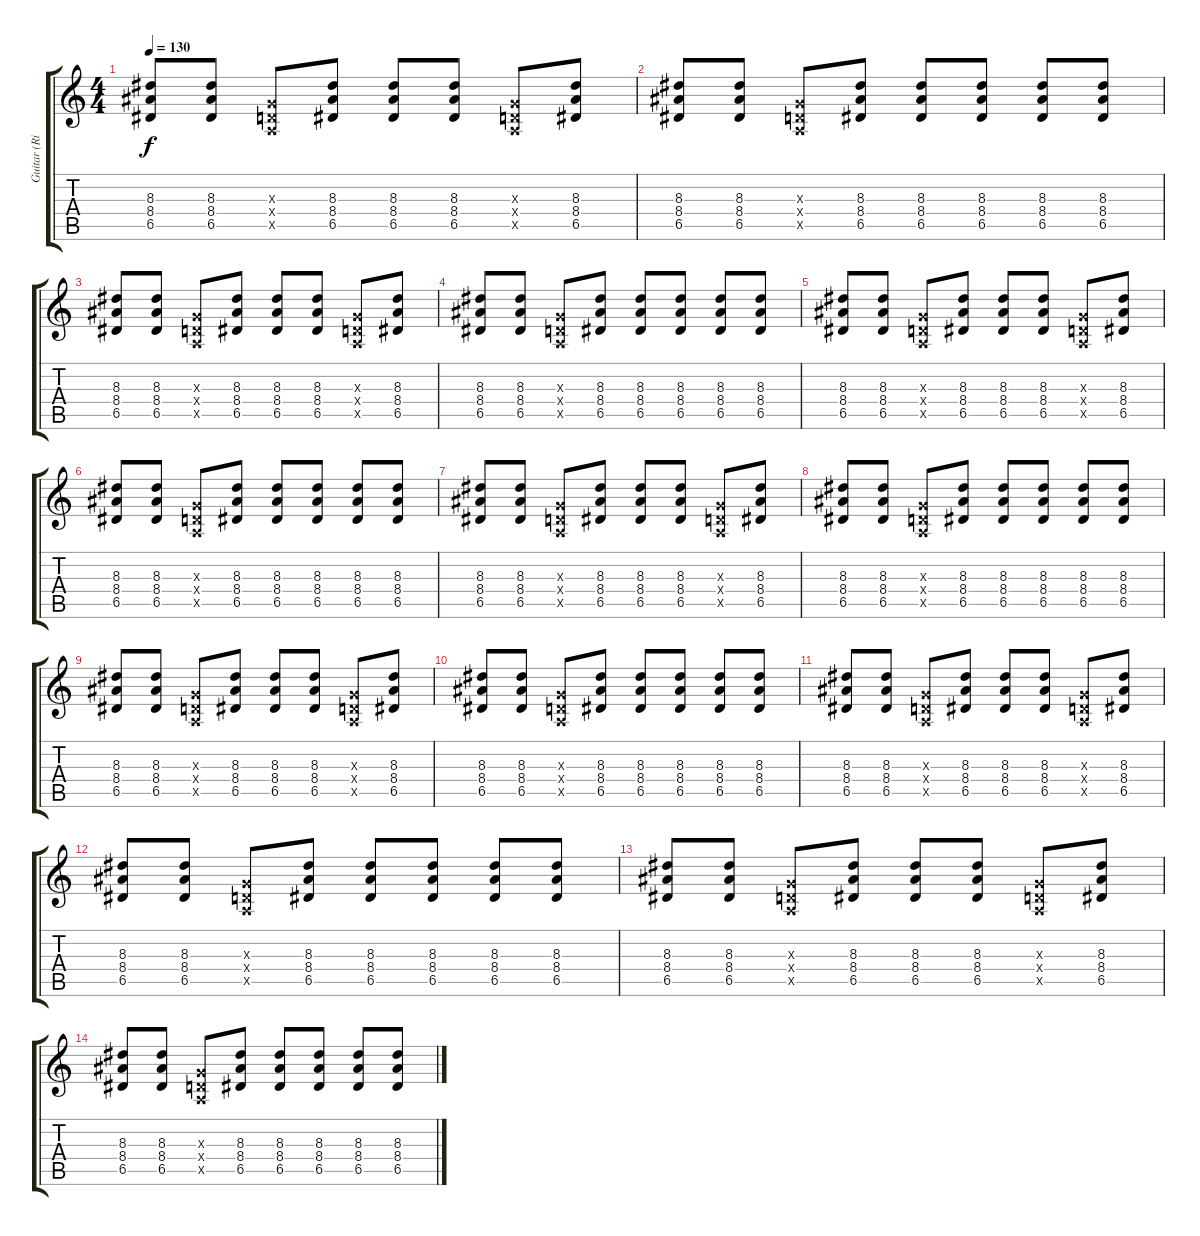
\track ("Guitar (Right)" "Guitar (Ri") {instrument overdrivenguitar}
\staff {score tabs}
\tuning (E4 B3 G3 D3 A2 E2) {hide}
\ts (4 4)
\tempo 130
\clef g2
\ks c
(8.3 8.4 6.5).8{dy f} (8.3 8.4 6.5).8 (0.3{x} 0.4{x} 0.5{x}).8 (8.3 8.4 6.5).8 (8.3 8.4 6.5).8 (8.3 8.4 6.5).8 (0.3{x} 0.4{x} 0.5{x}).8 (8.3 8.4 6.5).8 |
(8.3 8.4 6.5).8 (8.3 8.4 6.5).8 (0.3{x} 0.4{x} 0.5{x}).8 (8.3 8.4 6.5).8 (8.3 8.4 6.5).8 (8.3 8.4 6.5).8 (8.3 8.4 6.5).8 (8.3 8.4 6.5).8 |
(8.3 8.4 6.5).8 (8.3 8.4 6.5).8 (0.3{x} 0.4{x} 0.5{x}).8 (8.3 8.4 6.5).8 (8.3 8.4 6.5).8 (8.3 8.4 6.5).8 (0.3{x} 0.4{x} 0.5{x}).8 (8.3 8.4 6.5).8 |
(8.3 8.4 6.5).8 (8.3 8.4 6.5).8 (0.3{x} 0.4{x} 0.5{x}).8 (8.3 8.4 6.5).8 (8.3 8.4 6.5).8 (8.3 8.4 6.5).8 (8.3 8.4 6.5).8 (8.3 8.4 6.5).8 |
(8.3 8.4 6.5).8 (8.3 8.4 6.5).8 (0.3{x} 0.4{x} 0.5{x}).8 (8.3 8.4 6.5).8 (8.3 8.4 6.5).8 (8.3 8.4 6.5).8 (0.3{x} 0.4{x} 0.5{x}).8 (8.3 8.4 6.5).8 |
(8.3 8.4 6.5).8 (8.3 8.4 6.5).8 (0.3{x} 0.4{x} 0.5{x}).8 (8.3 8.4 6.5).8 (8.3 8.4 6.5).8 (8.3 8.4 6.5).8 (8.3 8.4 6.5).8 (8.3 8.4 6.5).8 |
(8.3 8.4 6.5).8 (8.3 8.4 6.5).8 (0.3{x} 0.4{x} 0.5{x}).8 (8.3 8.4 6.5).8 (8.3 8.4 6.5).8 (8.3 8.4 6.5).8 (0.3{x} 0.4{x} 0.5{x}).8 (8.3 8.4 6.5).8 |
(8.3 8.4 6.5).8 (8.3 8.4 6.5).8 (0.3{x} 0.4{x} 0.5{x}).8 (8.3 8.4 6.5).8 (8.3 8.4 6.5).8 (8.3 8.4 6.5).8 (8.3 8.4 6.5).8 (8.3 8.4 6.5).8 |
(8.3 8.4 6.5).8 (8.3 8.4 6.5).8 (0.3{x} 0.4{x} 0.5{x}).8 (8.3 8.4 6.5).8 (8.3 8.4 6.5).8 (8.3 8.4 6.5).8 (0.3{x} 0.4{x} 0.5{x}).8 (8.3 8.4 6.5).8 |
(8.3 8.4 6.5).8 (8.3 8.4 6.5).8 (0.3{x} 0.4{x} 0.5{x}).8 (8.3 8.4 6.5).8 (8.3 8.4 6.5).8 (8.3 8.4 6.5).8 (8.3 8.4 6.5).8 (8.3 8.4 6.5).8 |
(8.3 8.4 6.5).8 (8.3 8.4 6.5).8 (0.3{x} 0.4{x} 0.5{x}).8 (8.3 8.4 6.5).8 (8.3 8.4 6.5).8 (8.3 8.4 6.5).8 (0.3{x} 0.4{x} 0.5{x}).8 (8.3 8.4 6.5).8 |
(8.3 8.4 6.5).8 (8.3 8.4 6.5).8 (0.3{x} 0.4{x} 0.5{x}).8 (8.3 8.4 6.5).8 (8.3 8.4 6.5).8 (8.3 8.4 6.5).8 (8.3 8.4 6.5).8 (8.3 8.4 6.5).8 |
(8.3 8.4 6.5).8 (8.3 8.4 6.5).8 (0.3{x} 0.4{x} 0.5{x}).8 (8.3 8.4 6.5).8 (8.3 8.4 6.5).8 (8.3 8.4 6.5).8 (0.3{x} 0.4{x} 0.5{x}).8 (8.3 8.4 6.5).8 |
(8.3 8.4 6.5).8 (8.3 8.4 6.5).8 (0.3{x} 0.4{x} 0.5{x}).8 (8.3 8.4 6.5).8 (8.3 8.4 6.5).8 (8.3 8.4 6.5).8 (8.3 8.4 6.5).8 (8.3 8.4 6.5).8
